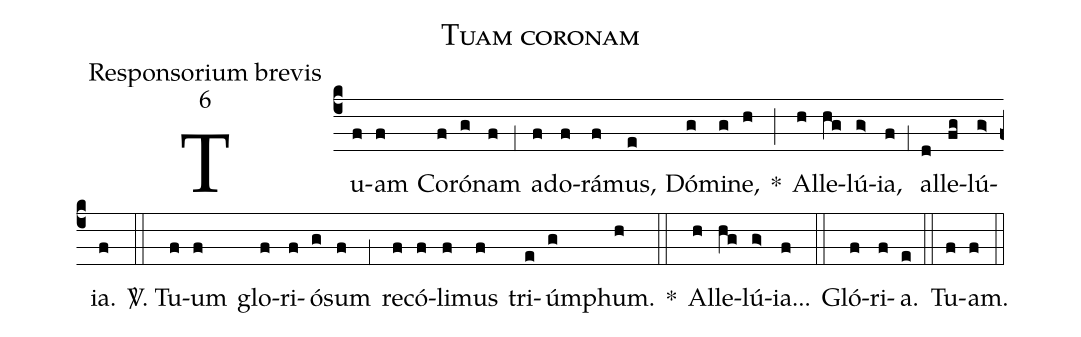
name:Tuam coronam;
office-part:Responsorium brevis;
mode:6;
%%
(c4) Tu(f)am(f) Co(f)ró(g)nam(f) (,1) a(f)do(f)rá(f)mus,(e) Dó(g)mi(g)ne,(h) *(;) Al(h)le(hg)lú(g>)ia,(f) (,1) al(d)le(fg)lú(g>)ia.(f) (::)

<sp>V/</sp>. Tu(f)um(f) glo(f)ri(f)ó(g)sum(f) (,1) re(f)có(f)li(f)mus(f) tri(e)úm(g)phum.(h) *(::) Al(h)le(hg)lú(g>)ia...(f) (::)

Gló(f)ri(f)a.(e) (::)
Tu(f)am.(f) (::)
